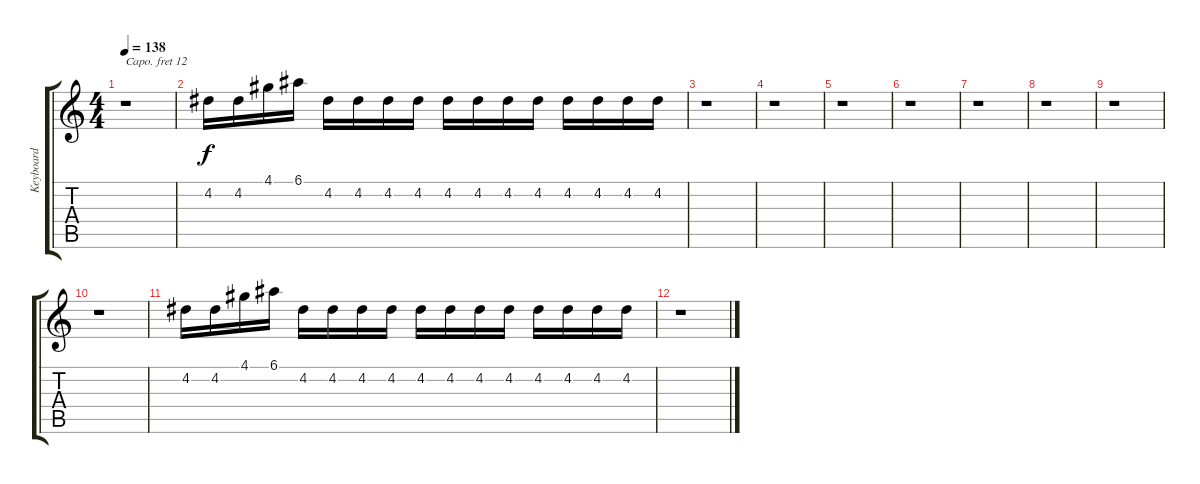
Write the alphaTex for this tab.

\track ("Keyboard" "Keyboard") {instrument lead2sawtooth}
\staff {score tabs}
\capo 12
\tuning (E4 B3 G3 D3 A2 E2) {hide}
\ts (4 4)
\tempo 138
\clef g2
\ks c
r.1{dy f} |
4.2.16 4.2.16 4.1.16 6.1.16 4.2.16 4.2.16 4.2.16 4.2.16 4.2.16 4.2.16 4.2.16 4.2.16 4.2.16 4.2.16 4.2.16 4.2.16 |
r.1 |
r.1 |
r.1 |
r.1 |
r.1 |
r.1 |
r.1 |
r.1 |
4.2.16 4.2.16 4.1.16 6.1.16 4.2.16 4.2.16 4.2.16 4.2.16 4.2.16 4.2.16 4.2.16 4.2.16 4.2.16 4.2.16 4.2.16 4.2.16 |
r.1
